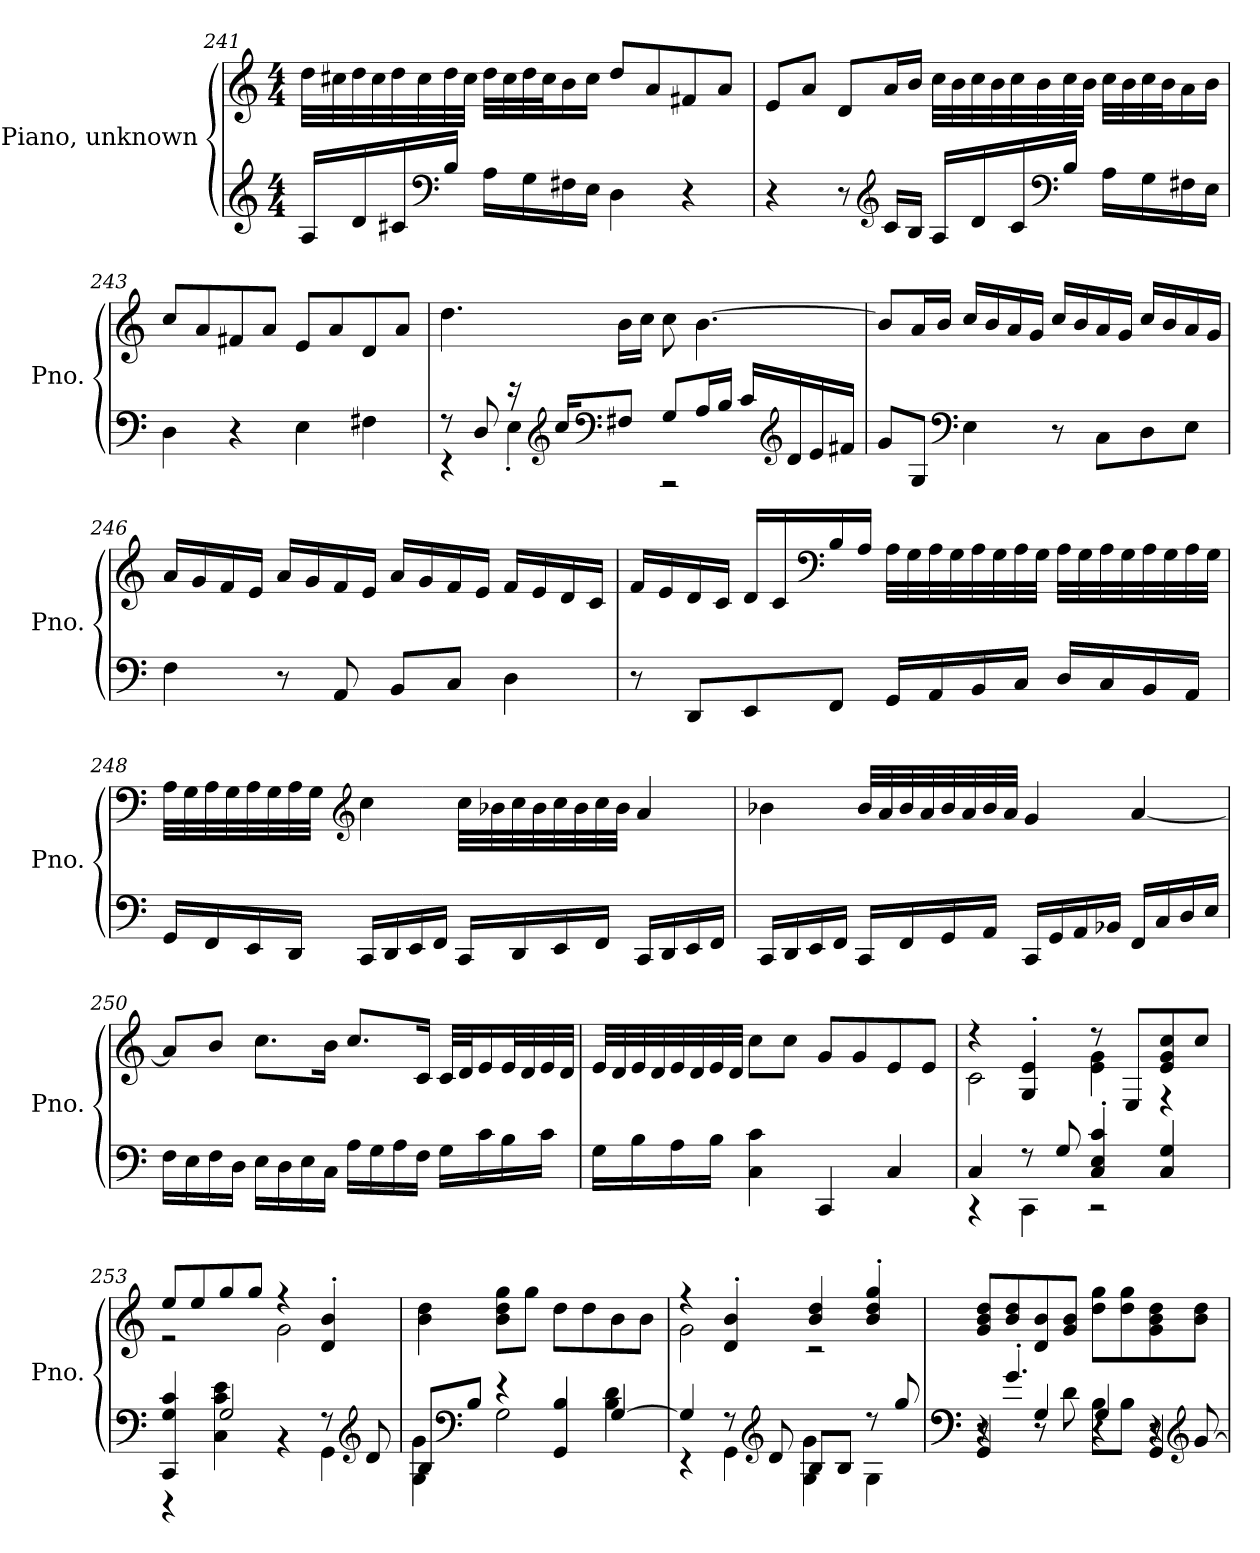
**kern	**kern
*part1	*part1
*staff2	*staff1
*I"Piano, unknown	*
*I'Pno.	*
*clefG2	*clefG2
*k[]	*k[]
*M4/4	*M4/4
=241	=241
16A/LL	32dd\LLL
.	32cc#X\
16d/	32dd\
.	32cc#\
16c#X/	32dd\
.	32cc#\
*clefF4	*
16B/JJ	32dd\
.	32cc#\JJJ
16A\LL	32dd\LLL
.	32cc#\
16G\	32dd\
.	32cc#\J
16F#X\	16b\
16E\JJ	16cc#\JJ
4D\	8dd/L
.	8a/
4r	8f#X/
.	8a/J
!!LO:LB:g=z
=242	=242
4r	8e/L
.	8a/J
8r	8d/L
*clefG2	*
16c/LL	16a/L
16B/JJ	16b/JJ
16A/LL	32cc\LLL
.	32b\
16d/	32cc\
.	32b\
16c/	32cc\
.	32b\
*clefF4	*
16B/JJ	32cc\
.	32b\JJJ
16A\LL	32cc\LLL
.	32b\
16G\	32cc\
.	32b\J
16F#X\	16a\
16E\JJ	16b\JJ
=243	=243
4D\	8cc/L
.	8a/
4r	8f#X/
.	8a/J
4E\	8e/L
.	8a/
4F#X\	8d/
.	8a/J
!!LO:LB:g=z
=244	=244
*^	*
8r	4r	4.dd\
8D/	.	.
16r	4E'\	.
*clefG2	*	*
16cc/KL	.	.
*clefF4	*	*
8F#X/J	.	16b\LL
.	.	16cc\JJ
8G/L	2r	8cc\
16A/L	.	[4.b\
16B/JJ	.	.
16c/LL	.	.
*clefG2	*	*
16d/	.	.
16e/	.	.
16f#X/JJ	.	.
*v	*v	*
=245	=245
8g/L	8b/L]
8G/J	16a/L
.	16b/JJ
*clefF4	*
4E\	16cc/LL
.	16b/
.	16a/
.	16g/JJ
8r	16cc/LL
.	16b/
8C\L	16a/
.	16g/JJ
8D\	16cc/LL
.	16b/
8E\J	16a/
.	16g/JJ
!!LO:LB:g=z
=246	=246
4F\	16a/LL
.	16g/
.	16f/
.	16e/JJ
8r	16a/LL
.	16g/
8AA/	16f/
.	16e/JJ
8BB/L	16a/LL
.	16g/
8C/J	16f/
.	16e/JJ
4D\	16f/LL
.	16e/
.	16d/
.	16c/JJ
=247	=247
8r	16f/LL
.	16e/
8DD/L	16d/
.	16c/JJ
8EE/	16d/LL
.	16c/
*	*clefF4
8FF/J	16B/
.	16A/JJ
16GG/LL	32A\LLL
.	32G\
16AA/	32A\
.	32G\
16BB/	32A\
.	32G\
16C/JJ	32A\
.	32G\JJJ
16D/LL	32A\LLL
.	32G\
16C/	32A\
.	32G\
16BB/	32A\
.	32G\
16AA/JJ	32A\
.	32G\JJJ
!!LO:LB:g=z
=248	=248
16GG/LL	32A\LLL
.	32G\
16FF/	32A\
.	32G\
16EE/	32A\
.	32G\
16DD/JJ	32A\
.	32G\JJJ
*	*clefG2
16CC/LL	4cc\
16DD/	.
16EE/	.
16FF/JJ	.
16CC/LL	32cc\LLL
.	32b-X\
16DD/	32cc\
.	32b-\
16EE/	32cc\
.	32b-\
16FF/JJ	32cc\
.	32b-\JJJ
16CC/LL	4a/
16DD/	.
16EE/	.
16FF/JJ	.
!!LO:PB:g=z
=249	=249
16CC/LL	4b-X\
16DD/	.
16EE/	.
16FF/JJ	.
16CC/LL	32b-/LLL
.	32a/
16FF/	32b-/
.	32a/
16GG/	32b-/
.	32a/
16AA/JJ	32b-/
.	32a/JJJ
16CC/LL	4g/
16GG/	.
16AA/	.
16BB-X/JJ	.
16FF/LL	[4a/
16C/	.
16D/	.
16E/JJ	.
=250	=250
16F\LL	8a/L]
16E\	.
16F\	8b/J
16D\JJ	.
16E\LL	8.cc\L
16D\	.
16E\	.
16C\JJ	16b\Jk
16A\LL	8.cc/L
16G\	.
16A\	.
16F\JJ	16c/Jk
16G\LL	32c/LLL
.	32d/J
16c\	16e/
16B\	32e/L
.	32d/
16c\JJ	32e/
.	32d/JJJ
!!LO:LB:g=z
=251	=251
16G\LL	32e/LLL
.	32d/
16B\	32e/
.	32d/
16A\	32e/
.	32d/
16B\JJ	32e/
.	32d/JJJ
4C\ 4c\	8cc\L
.	8cc\J
4CC/	8g/L
.	8g/
4C/	8e/
.	8e/J
=252	=252
*^	*^
4C/	4r	4r	2c\
8r	4CC\	4G/' 4e/'	.
8G/	.	.	.
4C/' 4E/' 4c/'	2r	8r	4e\ 4g\
.	.	8E/L	.
4C/ 4G/	.	8e/ 8g/ 8cc/	4r
.	.	8cc/J	.
=253	=253	=253	=253
4CC/ 4G/ 4c/	4r	8ee/L	2r
.	.	8ee/	.
2G/	4C\ 4c\ 4e\	8gg/	.
.	.	8gg/J	.
.	4r	4r	2g\
8r	4GG\	4d/' 4b/'	.
*clefG2	*	*	*
8d/	.	.	.
*	*	*v	*v
=254	=254	=254
8B/L	4G\ 4g\	4b\ 4dd\
*clefF4	*	*
8B/J	.	.
4r	2G\	8b\ 8dd\ 8gg\L
.	.	8gg\J
4GG/ 4B/	.	8dd\L
.	.	8dd\
[4G/	4B\ 4d\	8b\
.	.	8b\J
!!LO:LB:g=z
=255	=255	=255
*	*	*^
4G/]	4r	4r	2g\
8r	4GG\	4d/' 4b/'	.
*clefG2	*	*	*
8d/	.	.	.
8B/L	4G\ 4g\	4b/ 4dd/	2r
8B/J	.	.	.
8r	4G\	4b/' 4dd/' 4gg/'	.
8gg/	.	.	.
*v	*v	*	*
*	*v	*v
=256	=256
*clefF4	*
*^	*
*	*^	*
8r	4r	4GG/	8g/ 8b/ 8dd/L
4.g'/	.	.	8b/ 8dd/
.	8r	4G/	8d/ 8b/
.	8d\	.	8g/ 8b/J
4r	8B\L	4G/	8dd\ 8gg\L
.	8B\J	.	8dd\ 8gg\
8r	4r	4GG/	8g\ 8b\ 8dd\
*clefG2	*	*	*
[8g/	.	.	8b\ 8dd\J
*v	*v	*v	*
=	=
*-	*-
